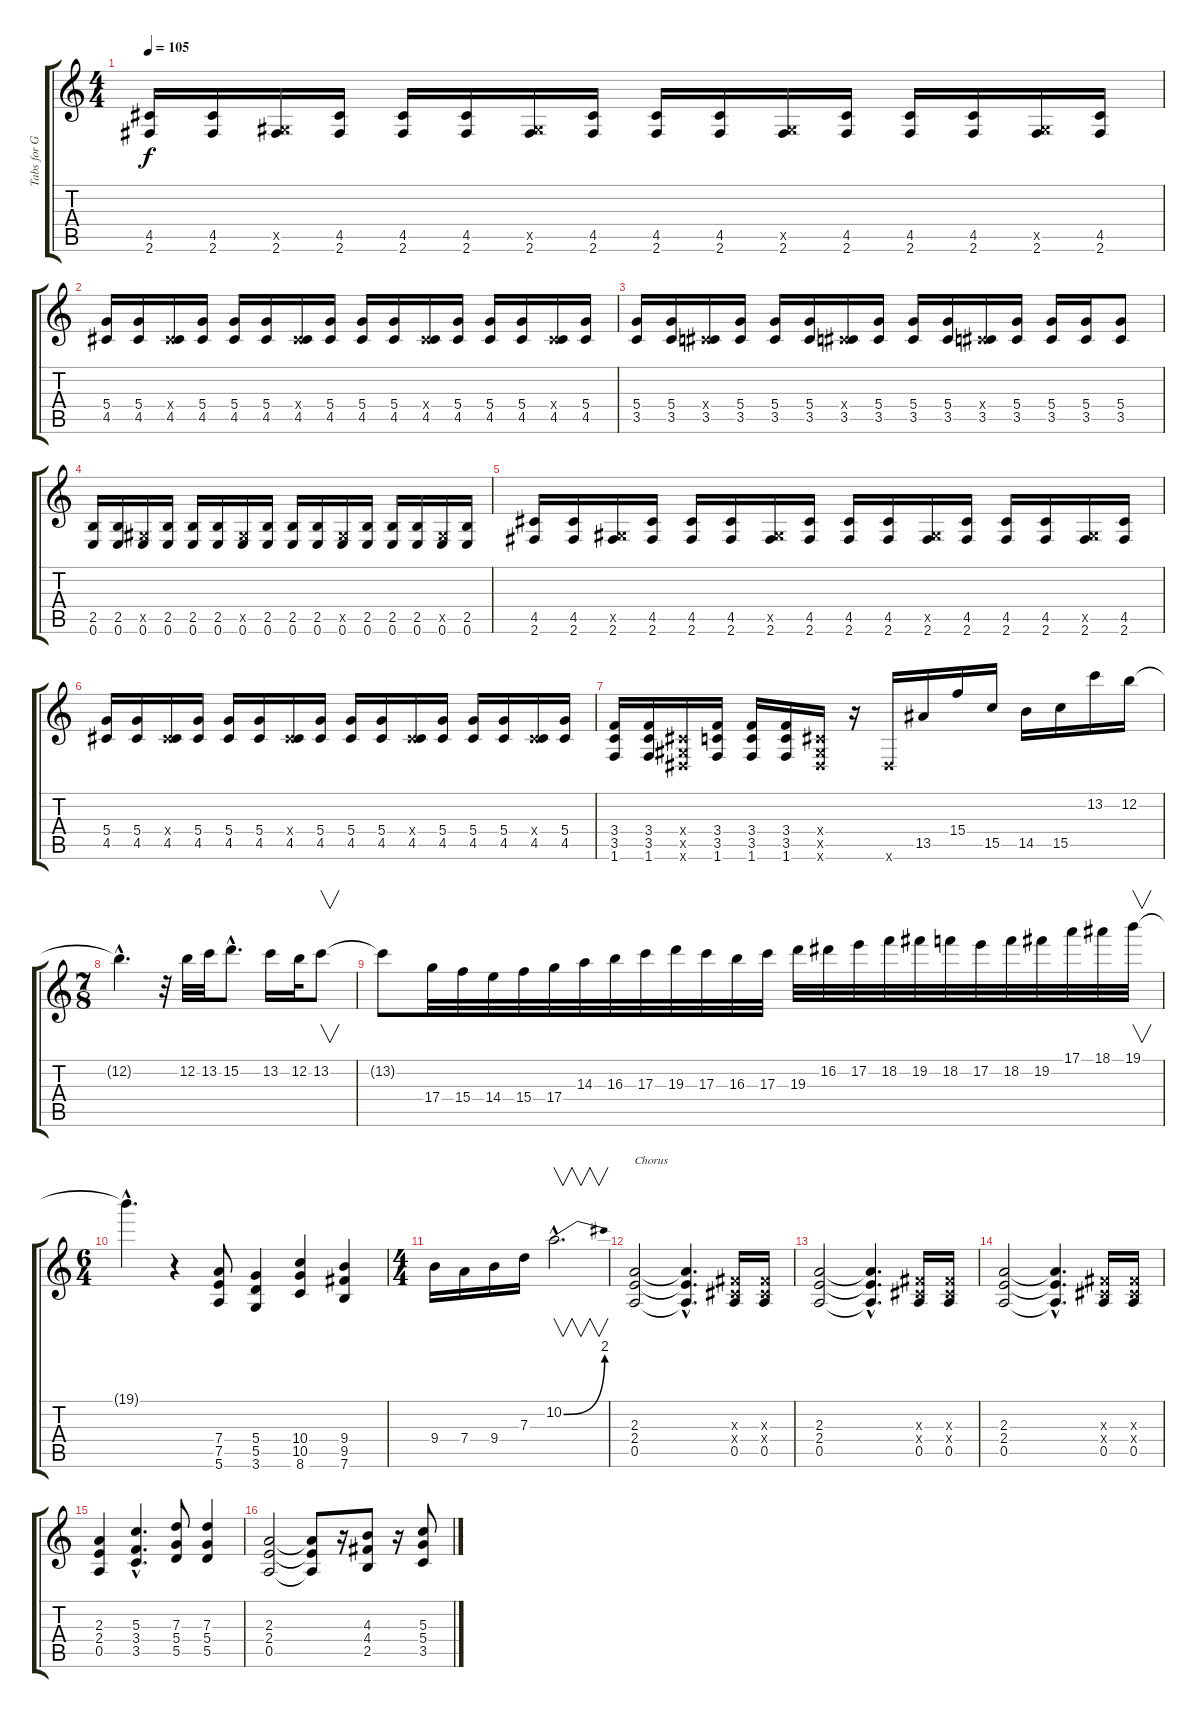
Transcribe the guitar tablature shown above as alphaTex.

\track ("Tabs for Guitar" "Tabs for G") {instrument electricguitarclean}
\staff {score tabs}
\tuning (E4 B3 G3 D3 A2 E2) {hide}
\ts (4 4)
\tempo 105
\clef g2
\ks c
(4.5 2.6).16{dy f} (4.5 2.6).16 (-1.5{x} 2.6).16 (4.5 2.6).16 (4.5 2.6).16 (4.5 2.6).16 (-1.5{x} 2.6).16 (4.5 2.6).16 (4.5 2.6).16 (4.5 2.6).16 (-1.5{x} 2.6).16 (4.5 2.6).16 (4.5 2.6).16 (4.5 2.6).16 (-1.5{x} 2.6).16 (4.5 2.6).16 |
(5.4 4.5).16 (5.4 4.5).16 (-1.4{x} 4.5).16 (5.4 4.5).16 (5.4 4.5).16 (5.4 4.5).16 (-1.4{x} 4.5).16 (5.4 4.5).16 (5.4 4.5).16 (5.4 4.5).16 (-1.4{x} 4.5).16 (5.4 4.5).16 (5.4 4.5).16 (5.4 4.5).16 (-1.4{x} 4.5).16 (5.4 4.5).16 |
(5.4 3.5).16 (5.4 3.5).16 (-1.4{x} 3.5).16 (5.4 3.5).16 (5.4 3.5).16 (5.4 3.5).16 (-1.4{x} 3.5).16 (5.4 3.5).16 (5.4 3.5).16 (5.4 3.5).16 (-1.4{x} 3.5).16 (5.4 3.5).16 (5.4 3.5).16 (5.4 3.5).16 (5.4 3.5).8 |
(2.5 0.6).16 (2.5 0.6).16 (-1.5{x} 0.6).16 (2.5 0.6).16 (2.5 0.6).16 (2.5 0.6).16 (-1.5{x} 0.6).16 (2.5 0.6).16 (2.5 0.6).16 (2.5 0.6).16 (-1.5{x} 0.6).16 (2.5 0.6).16 (2.5 0.6).16 (2.5 0.6).16 (-1.5{x} 0.6).16 (2.5 0.6).16 |
(4.5 2.6).16 (4.5 2.6).16 (-1.5{x} 2.6).16 (4.5 2.6).16 (4.5 2.6).16 (4.5 2.6).16 (-1.5{x} 2.6).16 (4.5 2.6).16 (4.5 2.6).16 (4.5 2.6).16 (-1.5{x} 2.6).16 (4.5 2.6).16 (4.5 2.6).16 (4.5 2.6).16 (-1.5{x} 2.6).16 (4.5 2.6).16 |
(5.4 4.5).16 (5.4 4.5).16 (-1.4{x} 4.5).16 (5.4 4.5).16 (5.4 4.5).16 (5.4 4.5).16 (-1.4{x} 4.5).16 (5.4 4.5).16 (5.4 4.5).16 (5.4 4.5).16 (-1.4{x} 4.5).16 (5.4 4.5).16 (5.4 4.5).16 (5.4 4.5).16 (-1.4{x} 4.5).16 (5.4 4.5).16 |
(3.4 3.5 1.6).16 (3.4 3.5 1.6).16 (-1.4{x} -1.5{x} -1.6{x}).16 (3.4 3.5 1.6).16 (3.4 3.5 1.6).16 (3.4 3.5 1.6).16 (-1.4{x} -1.5{x} -1.6{x}).16 r.16 -1.6{x}.16 13.5.16 15.4.16 15.5.16 14.5.16 15.5.16 13.2.16 12.2.16 |
\ts (7 8)
12.2{hac t}.4{d} r.32 12.2.32 13.2.32 15.2{hac}.8{d} 13.2.16 12.2.32 13.2.8{v} |
13.2{t}.8 17.4.32 15.4.32 14.4.32 15.4.32 17.4.32 14.3.32 16.3.32 17.3.32 19.3.32 17.3.32 16.3.32 17.3.32 19.3.32 16.2.32 17.2.32 18.2.32 19.2.32 18.2.32 17.2.32 18.2.32 19.2.32 17.1.32 18.1.32 19.1.32{v} |
\ts (6 4)
19.1{hac t}.4{d} r.4 (7.4 7.5 5.6).8 (5.4 5.5 3.6).4 (10.4 10.5 8.6).4 (9.4 9.5 7.6).4 |
\ts (4 4)
9.4.16 7.4.16 9.4.16 7.3.16 10.2{be (bend 0 0 60 8) hac}.2{v d} |
(2.3 2.4 0.5).2{txt "Chorus"} (2.3{hac t} 2.4{hac t} 0.5{hac t}).4{d} (-1.3{x} -1.4{x} 0.5).16 (-1.3{x} -1.4{x} 0.5).16 |
(2.3 2.4 0.5).2 (2.3{hac t} 2.4{hac t} 0.5{hac t}).4{d} (-1.3{x} -1.4{x} 0.5).16 (-1.3{x} -1.4{x} 0.5).16 |
(2.3 2.4 0.5).2 (2.3{hac t} 2.4{hac t} 0.5{hac t}).4{d} (-1.3{x} -1.4{x} 0.5).16 (-1.3{x} -1.4{x} 0.5).16 |
(2.3 2.4 0.5).4 (5.3{hac} 3.4{hac} 3.5{hac}).4{d} (7.3 5.4 5.5).8 (7.3 5.4 5.5).4 |
(2.3 2.4 0.5).2 (2.3{t} 2.4{t} 0.5{t}).8 r.16 (4.3 4.4 2.5).8 r.16 (5.3 5.4 3.5).8
